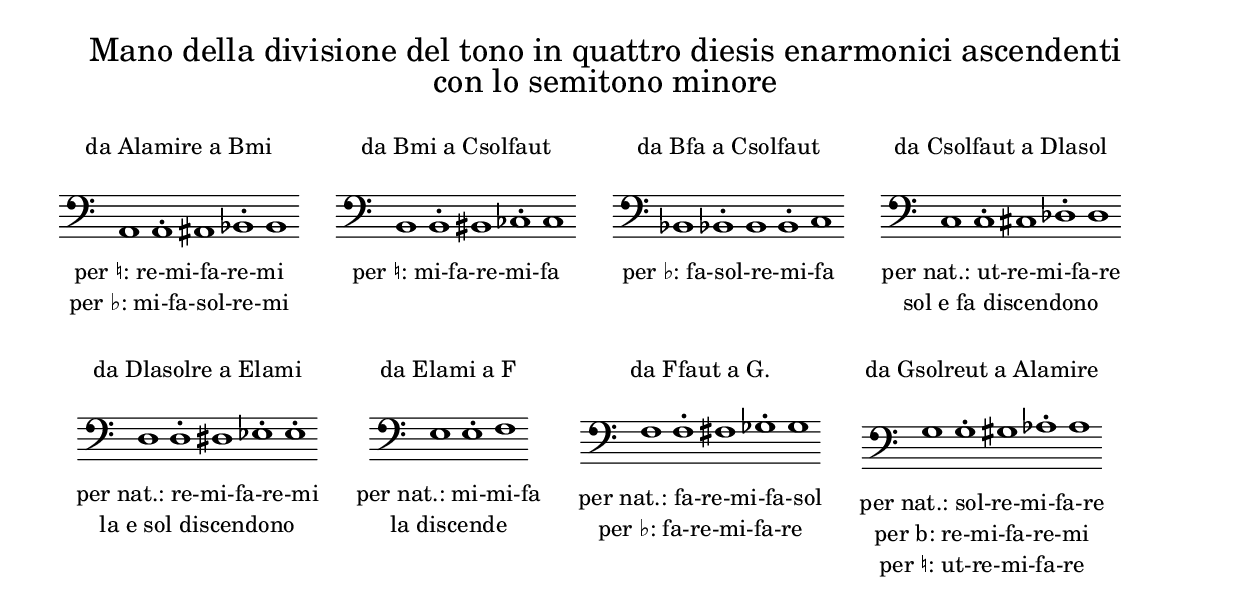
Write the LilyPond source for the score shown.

\version "2.22.2"

% Auto generated file

\header {
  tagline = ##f
}

dot = {
   \once \override Script.add-stem-support = ##f
   \once \override Script.toward-stem-shift = 0
   \once \override Script.skyline-horizontal-padding = 0
   \once \override Script.direction = 1
   \once \override Script.font-size = 1
}

\markup {
  \center-column {
    \line {
      \center-align
      \fontsize#3 { \concat { \normal-text "Mano della divisione del tono in quattro diesis enarmonici ascendenti"} }
    }\line {
      \center-align
      \fontsize#3 { \concat { \normal-text "con lo semitono minore"} }
    }
    \null
    \line {
      \center-column {
        \line {
          \left-align {  \normal-text "da Alamire a Bmi" }
        }

        \null
        \line {
          \score {
            <<
              \new Staff \with { instrumentName = ""} {
                \override Staff.TimeSignature.stencil = ##f
                \override Staff.NoteHead.style = #'baroque
                \accidentalStyle Score.forget
                \cadenzaOn
                \clef "bass" a,1 
                \dot a,1-. 
                ais,1 
                \dot bes,1-. 
                b,1 
                \cadenzaOff
              }
            >>
            \layout {
              \context {
                \Score
                \override SpacingSpanner.common-shortest-duration = #(ly:make-moment 1)
              }
            }
          }
        }
        \null
        \line {
          \left-align {  \normal-text "per ♮: re-mi-fa-re-mi" }
        }
        \line {
          \left-align {  \normal-text "per ♭: mi-fa-sol-re-mi" }
        }

      }
      \hspace #3 
      \center-column {
        \line {
          \left-align {  \normal-text "da Bmi a Csolfaut" }
        }

        \null
        \line {
          \score {
            <<
              \new Staff \with { instrumentName = ""} {
                \override Staff.TimeSignature.stencil = ##f
                \override Staff.NoteHead.style = #'baroque
                \accidentalStyle Score.forget
                \cadenzaOn
                \clef "bass" b,1 
                \dot b,1-. 
                bis,1 
                \dot ces1-. 
                c1 
                \cadenzaOff
              }
            >>
            \layout {
              \context {
                \Score
                \override SpacingSpanner.common-shortest-duration = #(ly:make-moment 1)
              }
            }
          }
        }
        \null
        \line {
          \left-align {  \normal-text "per ♮: mi-fa-re-mi-fa" }
        }

      }
      \hspace #3 
      \center-column {
        \line {
          \left-align {  \normal-text "da Bfa a Csolfaut" }
        }

        \null
        \line {
          \score {
            <<
              \new Staff \with { instrumentName = ""} {
                \override Staff.TimeSignature.stencil = ##f
                \override Staff.NoteHead.style = #'baroque
                \accidentalStyle Score.forget
                \cadenzaOn
                \clef "bass" bes,1 
                \dot bes,1-. 
                b,1 
                \dot b,1-. 
                c1 
                \cadenzaOff
              }
            >>
            \layout {
              \context {
                \Score
                \override SpacingSpanner.common-shortest-duration = #(ly:make-moment 1)
              }
            }
          }
        }
        \null
        \line {
          \left-align {  \normal-text "per ♭: fa-sol-re-mi-fa" }
        }

      }
      \hspace #3 
      \center-column {
        \line {
          \left-align {  \normal-text "da Csolfaut a Dlasol" }
        }

        \null
        \line {
          \score {
            <<
              \new Staff \with { instrumentName = ""} {
                \override Staff.TimeSignature.stencil = ##f
                \override Staff.NoteHead.style = #'baroque
                \accidentalStyle Score.forget
                \cadenzaOn
                \clef "bass" c1 
                \dot c1-. 
                cis1 
                \dot des1-. 
                d1 
                \cadenzaOff
              }
            >>
            \layout {
              \context {
                \Score
                \override SpacingSpanner.common-shortest-duration = #(ly:make-moment 1)
              }
            }
          }
        }
        \null
        \line {
          \left-align {  \normal-text "per nat.: ut-re-mi-fa-re" }
        }
        \line {
          \left-align {  \normal-text "sol e fa discendono" }
        }

      }
      \hspace #3 
    }
    \null
    \null
    \line {      \center-column {
        \line {
          \left-align {  \normal-text "da Dlasolre a Elami" }
        }

        \null
        \line {
          \score {
            <<
              \new Staff \with { instrumentName = ""} {
                \override Staff.TimeSignature.stencil = ##f
                \override Staff.NoteHead.style = #'baroque
                \accidentalStyle Score.forget
                \cadenzaOn
                \clef "bass" d1 
                \dot d1-. 
                dis1 
                \dot es1-. 
                \dot e1-. 
                \cadenzaOff
              }
            >>
            \layout {
              \context {
                \Score
                \override SpacingSpanner.common-shortest-duration = #(ly:make-moment 1)
              }
            }
          }
        }
        \null
        \line {
          \left-align {  \normal-text "per nat.: re-mi-fa-re-mi" }
        }
        \line {
          \left-align {  \normal-text "la e sol discendono" }
        }

      }
      \hspace #3 
      \center-column {
        \line {
          \left-align {  \normal-text "da Elami a F" }
        }

        \null
        \line {
          \score {
            <<
              \new Staff \with { instrumentName = ""} {
                \override Staff.TimeSignature.stencil = ##f
                \override Staff.NoteHead.style = #'baroque
                \accidentalStyle Score.forget
                \cadenzaOn
                \clef "bass" e1 
                \dot e1-. 
                f1 
                \cadenzaOff
              }
            >>
            \layout {
              \context {
                \Score
                \override SpacingSpanner.common-shortest-duration = #(ly:make-moment 1)
              }
            }
          }
        }
        \null
        \line {
          \left-align {  \normal-text "per nat.: mi-mi-fa" }
        }
        \line {
          \left-align {  \normal-text "la discende" }
        }

      }
      \hspace #3 
      \center-column {
        \line {
          \left-align {  \normal-text "da Ffaut a G." }
        }

        \null
        \line {
          \score {
            <<
              \new Staff \with { instrumentName = ""} {
                \override Staff.TimeSignature.stencil = ##f
                \override Staff.NoteHead.style = #'baroque
                \accidentalStyle Score.forget
                \cadenzaOn
                \clef "bass" f1 
                \dot f1-. 
                fis1 
                \dot ges1-. 
                g1 
                \cadenzaOff
              }
            >>
            \layout {
              \context {
                \Score
                \override SpacingSpanner.common-shortest-duration = #(ly:make-moment 1)
              }
            }
          }
        }
        \null
        \line {
          \left-align {  \normal-text "per nat.: fa-re-mi-fa-sol" }
        }
        \line {
          \left-align {  \normal-text "per ♭: fa-re-mi-fa-re" }
        }

      }
      \hspace #3 
      \center-column {
        \line {
          \left-align {  \normal-text "da Gsolreut a Alamire" }
        }

        \null
        \line {
          \score {
            <<
              \new Staff \with { instrumentName = ""} {
                \override Staff.TimeSignature.stencil = ##f
                \override Staff.NoteHead.style = #'baroque
                \accidentalStyle Score.forget
                \cadenzaOn
                \clef "bass" g1 
                \dot g1-. 
                gis1 
                \dot as1-. 
                a1 
                \cadenzaOff
              }
            >>
            \layout {
              \context {
                \Score
                \override SpacingSpanner.common-shortest-duration = #(ly:make-moment 1)
              }
            }
          }
        }
        \null
        \line {
          \left-align {  \normal-text "per nat.: sol-re-mi-fa-re" }
        }
        \line {
          \left-align {  \normal-text "per b: re-mi-fa-re-mi" }
        }
        \line {
          \left-align {  \normal-text "per ♮: ut-re-mi-fa-re" }
        }

      }
      \hspace #3 

    }
  }
}